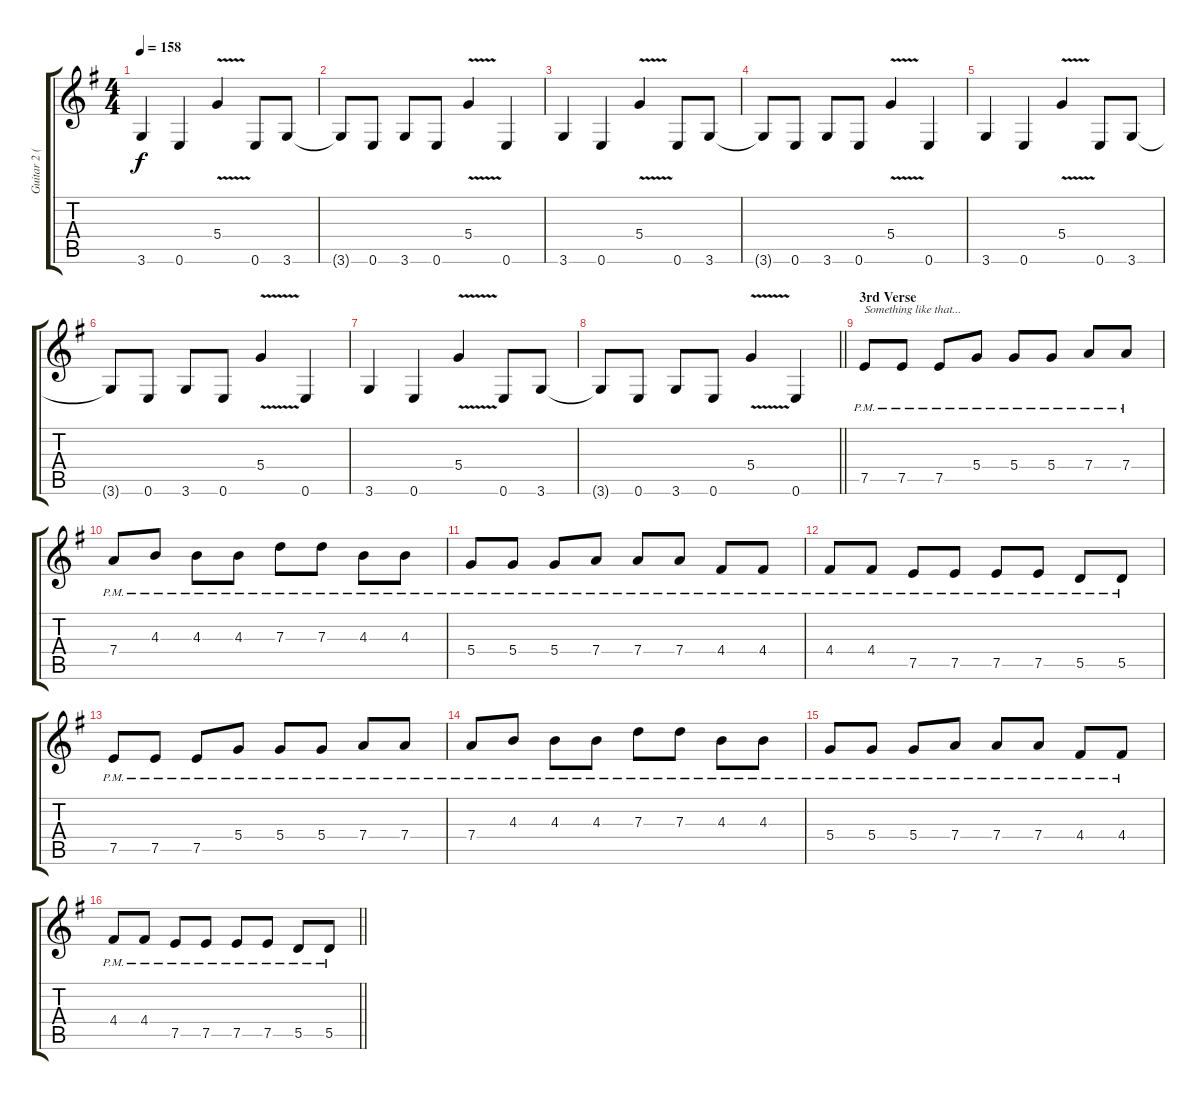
\track ("Guitar 2 (Steffen)" "Guitar 2 (") {instrument overdrivenguitar}
\staff {score tabs}
\tuning (E4 B3 G3 D3 A2 E2) {hide}
\ts (4 4)
\tempo 158
\clef g2
\ks g
3.6.4{dy f} 0.6.4 5.4{v}.4 0.6.8 3.6.8 |
3.6{t}.8 0.6.8 3.6.8 0.6.8 5.4{v}.4 0.6.4 |
3.6.4 0.6.4 5.4{v}.4 0.6.8 3.6.8 |
3.6{t}.8 0.6.8 3.6.8 0.6.8 5.4{v}.4 0.6.4 |
3.6.4 0.6.4 5.4{v}.4 0.6.8 3.6.8 |
3.6{t}.8 0.6.8 3.6.8 0.6.8 5.4{v}.4 0.6.4 |
3.6.4 0.6.4 5.4{v}.4 0.6.8 3.6.8 |
\barLineRight lightlight
3.6{t}.8 0.6.8 3.6.8 0.6.8 5.4{v}.4 0.6.4 |
\section ("" "3rd Verse")
7.5{pm}.8{txt "Something like that..."} 7.5{pm}.8 7.5{pm}.8 5.4{pm}.8 5.4{pm}.8 5.4{pm}.8 7.4{pm}.8 7.4{pm}.8 |
7.4{pm}.8 4.3{pm}.8 4.3{pm}.8 4.3{pm}.8 7.3{pm}.8 7.3{pm}.8 4.3{pm}.8 4.3{pm}.8 |
5.4{pm}.8 5.4{pm}.8 5.4{pm}.8 7.4{pm}.8 7.4{pm}.8 7.4{pm}.8 4.4{pm}.8 4.4{pm}.8 |
4.4{pm}.8 4.4{pm}.8 7.5{pm}.8 7.5{pm}.8 7.5{pm}.8 7.5{pm}.8 5.5{pm}.8 5.5{pm}.8 |
7.5{pm}.8 7.5{pm}.8 7.5{pm}.8 5.4{pm}.8 5.4{pm}.8 5.4{pm}.8 7.4{pm}.8 7.4{pm}.8 |
7.4{pm}.8 4.3{pm}.8 4.3{pm}.8 4.3{pm}.8 7.3{pm}.8 7.3{pm}.8 4.3{pm}.8 4.3{pm}.8 |
5.4{pm}.8 5.4{pm}.8 5.4{pm}.8 7.4{pm}.8 7.4{pm}.8 7.4{pm}.8 4.4{pm}.8 4.4{pm}.8 |
\barLineRight lightlight
4.4{pm}.8 4.4{pm}.8 7.5{pm}.8 7.5{pm}.8 7.5{pm}.8 7.5{pm}.8 5.5{pm}.8 5.5{pm}.8
